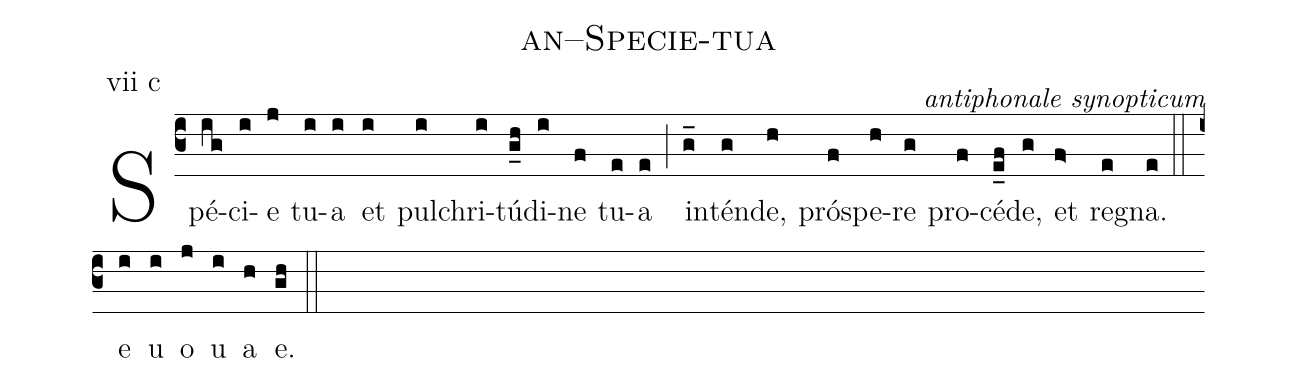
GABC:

name: an--Specie-tua;
commentary: antiphonale synopticum;
annotation: vii c;
%%
(c3) Spé(ig)ci(i)e(j) tu(i)a(i) et(i) pul(i)chri(i)tú(g_h)di(i)ne(f) tu(e)a(e) (;) in(g_)tén(g)de,(h) pró(f)spe(h)re(g) pro(f)cé(e_f)de,(g) et(f>) re(e)gna.(e) (::) e(i) u(i) o(j) u(i) a(h) e.(gh) (::)
